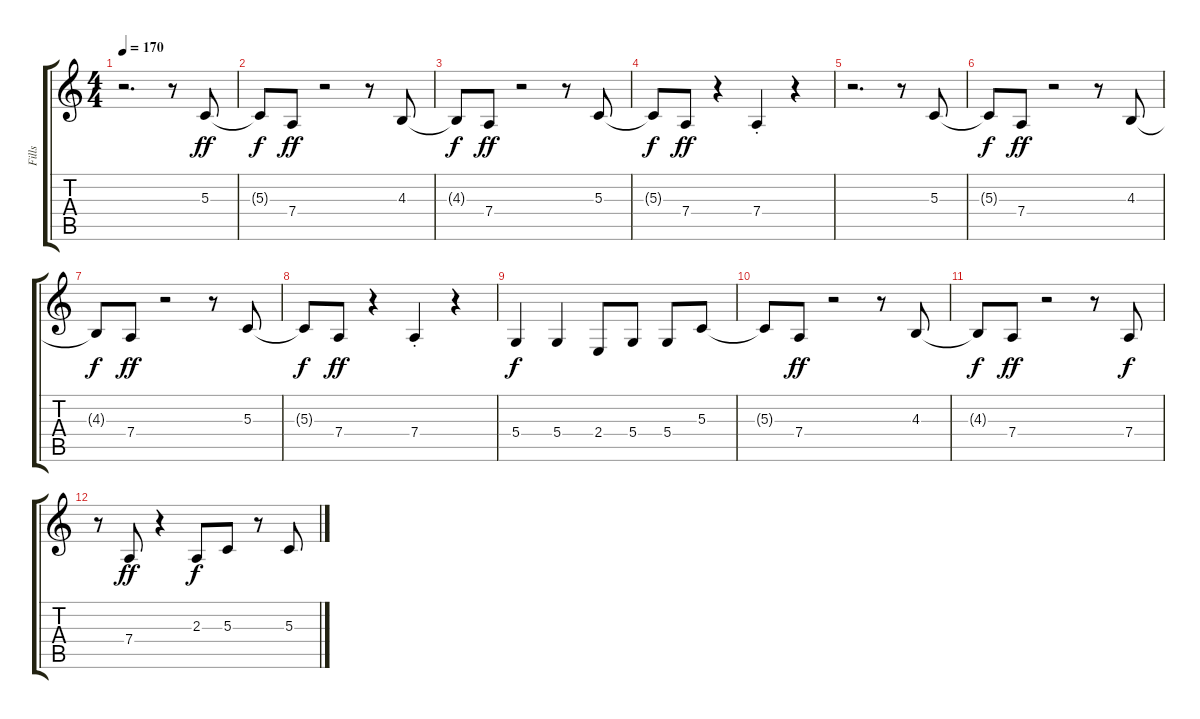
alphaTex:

\track ("Fills" "Fills") {instrument lead5charang}
\staff {score tabs}
\tuning (E4 B3 G3 D3 A2 E2) {hide}
\ts (4 4)
\tempo 170
\clef g2
\ks c
r.2{d dy ff} r.8 5.3.8 |
5.3{t}.8{dy f} 7.4.8{dy ff} r.2 r.8 4.3.8 |
4.3{t}.8{dy f} 7.4.8{dy ff} r.2 r.8 5.3.8 |
5.3{t}.8{dy f} 7.4.8{dy ff} r.4 7.4{st}.4 r.4 |
r.2{d} r.8 5.3.8 |
5.3{t}.8{dy f} 7.4.8{dy ff} r.2 r.8 4.3.8 |
4.3{t}.8{dy f} 7.4.8{dy ff} r.2 r.8 5.3.8 |
5.3{t}.8{dy f} 7.4.8{dy ff} r.4 7.4{st}.4 r.4 |
5.4.4{dy f} 5.4.4 2.4.8 5.4.8 5.4.8 5.3.8 |
5.3{t}.8 7.4.8{dy ff} r.2 r.8 4.3.8 |
4.3{t}.8{dy f} 7.4.8{dy ff} r.2 r.8 7.4.8{dy f} |
r.8 7.4.8{dy ff} r.4 2.3.8{dy f} 5.3.8 r.8 5.3.8
